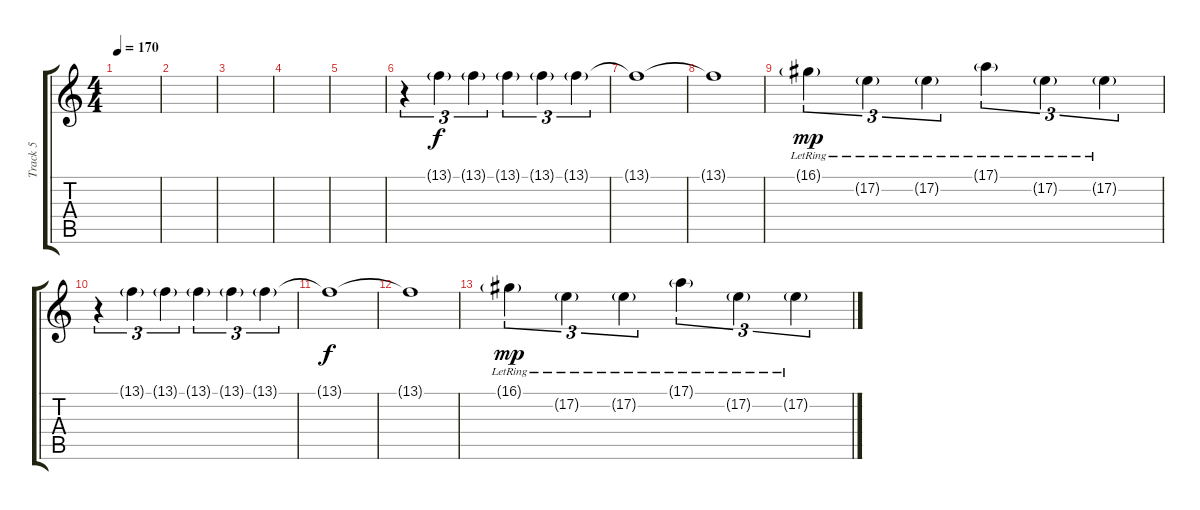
\track ("Track 5" "Track 5") {instrument electricpiano1}
\staff {score tabs}
\tuning (E4 B3 G3 D3 A2 D2) {hide}
\ts (4 4)
\tempo 170
\clef g2
\ks c
|
|
|
|
|
r.4{tu (3 2)} 13.1{g}.4{tu (3 2)} 13.1{g}.4{tu (3 2)} 13.1{g}.4{tu (3 2)} 13.1{g}.4{tu (3 2)} 13.1{g}.4{tu (3 2)} |
13.1{t}.1{dy f} |
13.1{t}.1 |
16.1{g lr}.4{tu (3 2) dy mp} 17.2{g lr}.4{tu (3 2)} 17.2{g lr}.4{tu (3 2)} 17.1{g lr}.4{tu (3 2)} 17.2{g lr}.4{tu (3 2)} 17.2{g lr}.4{tu (3 2)} |
r.4{tu (3 2)} 13.1{g}.4{tu (3 2)} 13.1{g}.4{tu (3 2)} 13.1{g}.4{tu (3 2)} 13.1{g}.4{tu (3 2)} 13.1{g}.4{tu (3 2)} |
13.1{t}.1{dy f} |
13.1{t}.1 |
16.1{g lr}.4{tu (3 2) dy mp} 17.2{g lr}.4{tu (3 2)} 17.2{g lr}.4{tu (3 2)} 17.1{g lr}.4{tu (3 2)} 17.2{g lr}.4{tu (3 2)} 17.2{g lr}.4{tu (3 2)}
